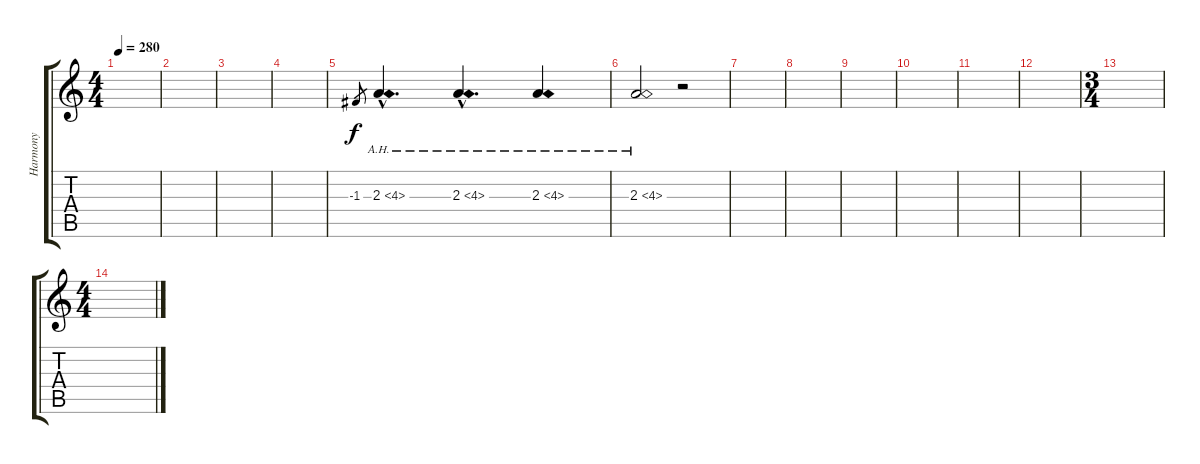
\track ("Harmony" "Harmony") {instrument distortionguitar}
\staff {score tabs}
\tuning (E4 B3 G3 D3 A2 E2) {hide}
\ts (4 4)
\tempo 280
\clef g2
\ks c
|
|
|
|
-1.3.8{gr} 2.3{ah 2 hac}.4{d} 2.3{ah 2 hac}.4{d} 2.3{ah 2}.4 |
2.3{ah 2}.2 r.2 |
|
|
|
|
|
|
\ts (3 4)
|
\ts (4 4)
